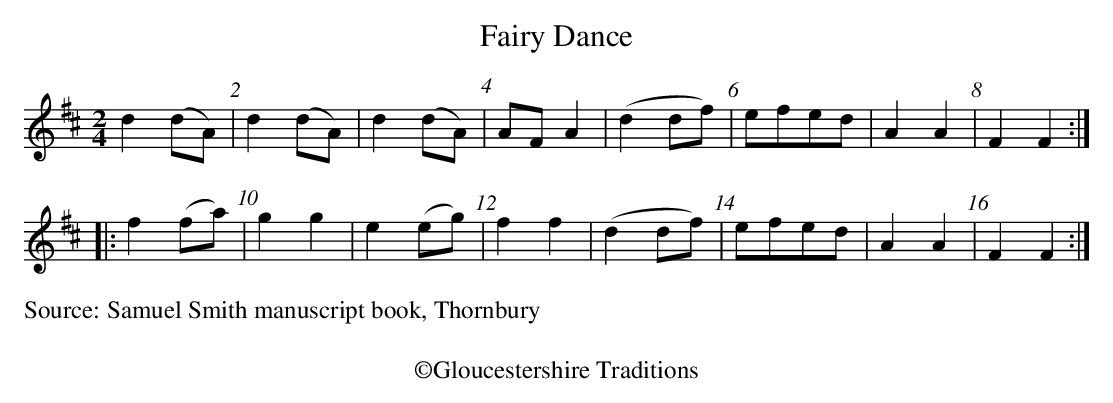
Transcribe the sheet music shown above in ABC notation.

X:1
T:Fairy Dance
L:1/8
M:2/4
K:D
d2(dA) |d2(dA) |d2(dA) |AFA2 | (d2df) | efed | A2A2 |F2F2::
f2(fa) | g2g2 | e2(eg) | f2f2 | (d2df) | efed | A2A2 |F2F2:|
